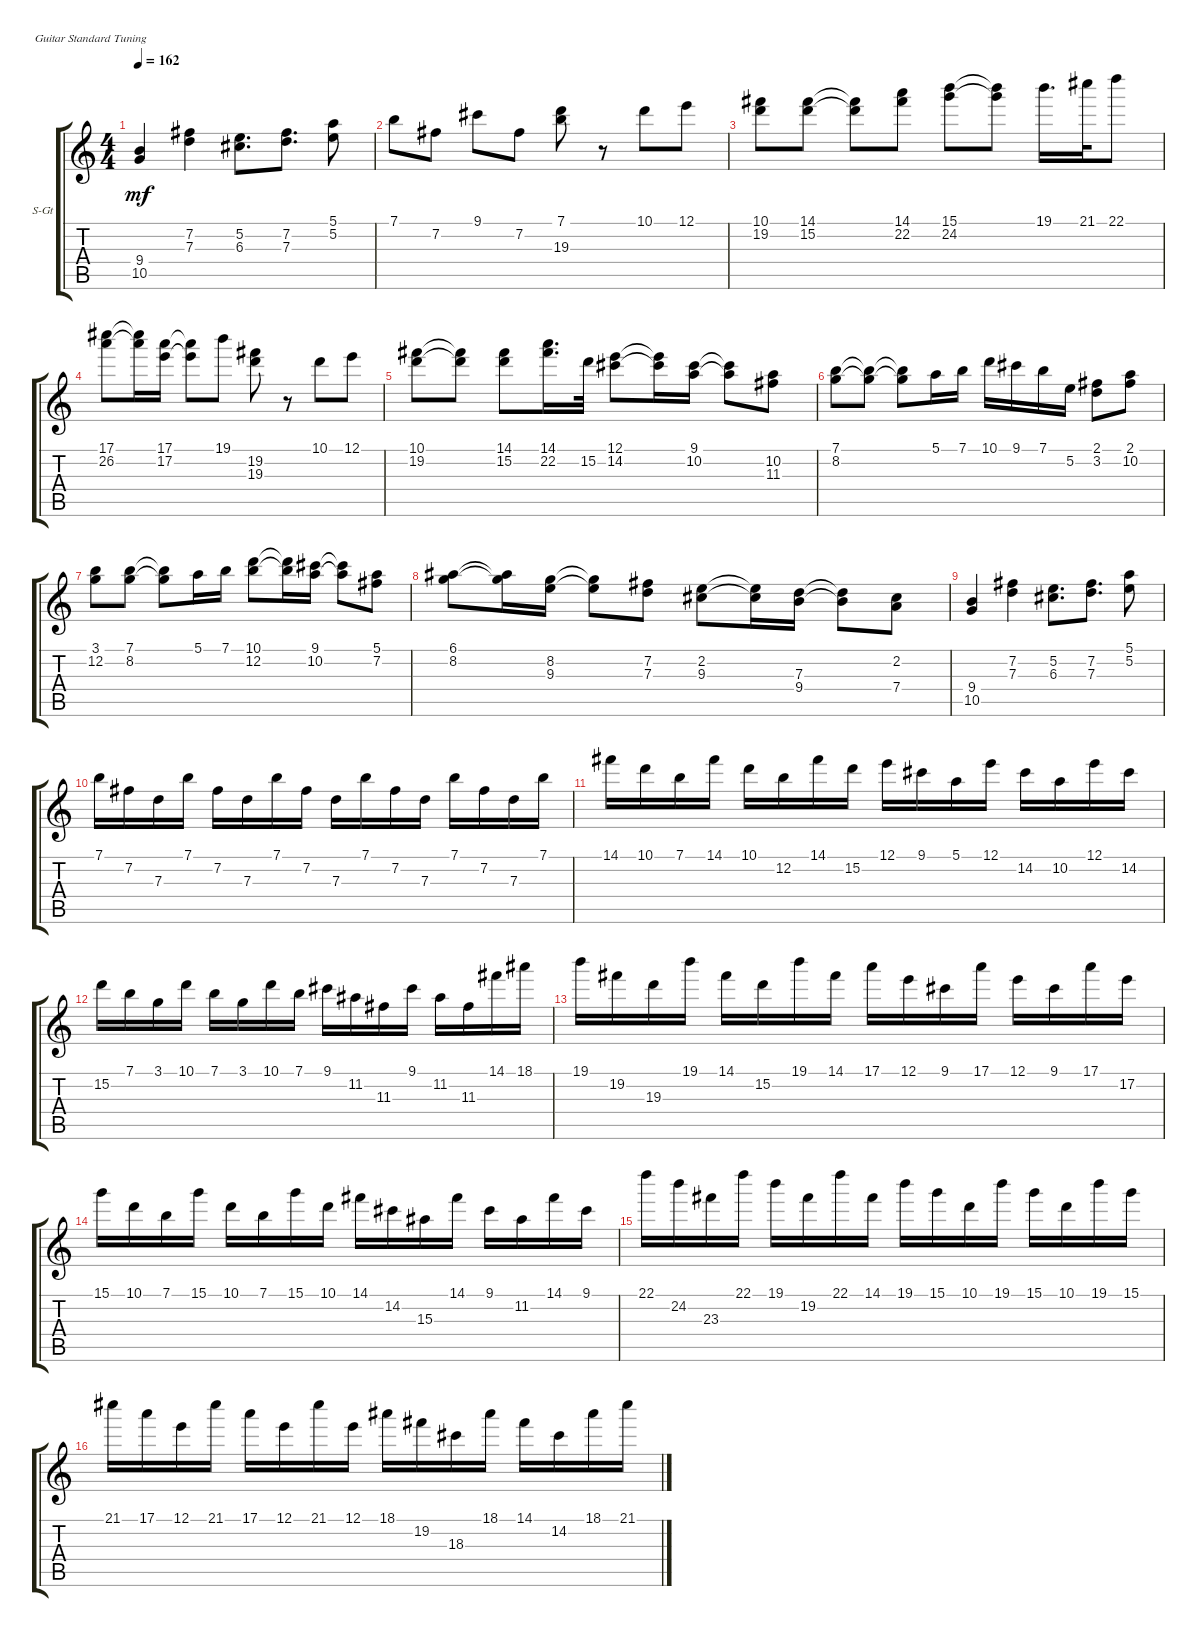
\defaultSystemsLayout 4
\bracketExtendMode groupsimilarinstruments
\firstSystemTrackNameOrientation horizontal
\otherSystemsTrackNameOrientation horizontal
\track ("Steel Guitar" "S-Gt") {instrument acousticguitarsteel}
\staff {score tabs}
\tuning (E4 B3 G3 D3 A2 E2)
\ts (4 4)
\tempo 162
\clef g2
\ks c
(10.5 9.4).4{dy mf} (7.3 7.2).4 (6.3 5.2).8{d} (7.3 7.2).8{d} (5.2 5.1).8 |
7.1.8 7.2.8 9.1.8 7.2.8 (19.3 7.1).8 r.8 10.1.8 12.1.8 |
(19.2 10.1).8 (15.2 14.1).8 (15.2{t} 14.1{t}).8 (22.2 14.1).8 (24.2 15.1).8 (24.2{t} 15.1{t}).8 19.1.16{d} 21.1.32 22.1.8 |
(26.2 17.1).8 (26.2{t} 17.1{t}).16 (17.2 17.1).16 (17.2{t} 17.1{t}).8 19.1.8 (19.3 19.2).8 r.8 10.1.8 12.1.8 |
(19.2 10.1).8 (19.2{t} 10.1{t}).8 (15.2 14.1).8 (22.2 14.1).16{d} 15.2.32 (14.2 12.1).8 (14.2{t} 12.1{t}).16 (10.2 9.1).16 (10.2{t} 9.1{t}).8 (11.3 10.2).8 |
(8.2 7.1).8 (8.2{t} 7.1{t}).8 (8.2{t} 7.1{t}).8 5.1.16 7.1.16 10.1.16 9.1.16 7.1.16 5.2.16 (3.2 2.1).8 (10.2 2.1).8 |
(12.2 3.1).8 (8.2 7.1).8 (8.2{t} 7.1{t}).8 5.1.16 7.1.16 (12.2 10.1).8 (12.2{t} 10.1{t}).16 (10.2 9.1).16 (10.2{t} 9.1{t}).8 (7.2 5.1).8 |
(8.2 6.1).8 (8.2{t} 6.1{t}).16 (9.3 8.2).16 (9.3{t} 8.2{t}).8 (7.3 7.2).8 (9.3 2.2).8 (9.3{t} 2.2{t}).16 (9.4 7.3).16 (9.4{t} 7.3{t}).8 (7.4 2.2).8 |
(10.5 9.4).4 (7.3 7.2).4 (6.3 5.2).8{d} (7.3 7.2).8{d} (5.2 5.1).8 |
7.1.16 7.2.16 7.3.16 7.1.16 7.2.16 7.3.16 7.1.16 7.2.16 7.3.16 7.1.16 7.2.16 7.3.16 7.1.16 7.2.16 7.3.16 7.1.16 |
14.1.16 10.1.16 7.1.16 14.1.16 10.1.16 12.2.16 14.1.16 15.2.16 12.1.16 9.1.16 5.1.16 12.1.16 14.2.16 10.2.16 12.1.16 14.2.16 |
15.2.16 7.1.16 3.1.16 10.1.16 7.1.16 3.1.16 10.1.16 7.1.16 9.1.16 11.2.16 11.3.16 9.1.16 11.2.16 11.3.16 14.1.16 18.1.16 |
19.1.16 19.2.16 19.3.16 19.1.16 14.1.16 15.2.16 19.1.16 14.1.16 17.1.16 12.1.16 9.1.16 17.1.16 12.1.16 9.1.16 17.1.16 17.2.16 |
15.1.16 10.1.16 7.1.16 15.1.16 10.1.16 7.1.16 15.1.16 10.1.16 14.1.16 14.2.16 15.3.16 14.1.16 9.1.16 11.2.16 14.1.16 9.1.16 |
22.1.16 24.2.16 23.3.16 22.1.16 19.1.16 19.2.16 22.1.16 14.1.16 19.1.16 15.1.16 10.1.16 19.1.16 15.1.16 10.1.16 19.1.16 15.1.16 |
21.1.16 17.1.16 12.1.16 21.1.16 17.1.16 12.1.16 21.1.16 12.1.16 18.1.16 19.2.16 18.3.16 18.1.16 14.1.16 14.2.16 18.1.16 21.1.16
